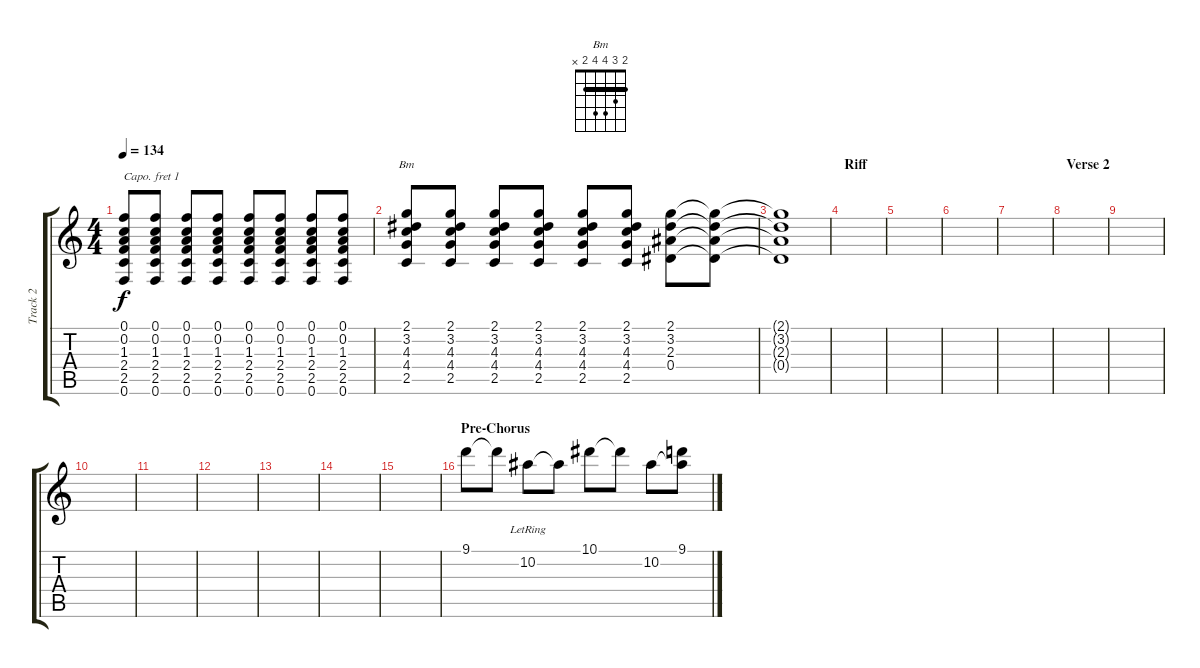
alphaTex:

\track ("Track 2" "Track 2") {instrument overdrivenguitar}
\staff {score tabs}
\capo 1
\tuning (E4 B3 G3 D3 A2 E2) {hide}
\chord ("Bm" 2 3 4 4 2 x) {barre 2}
\ts (4 4)
\tempo 134
\clef g2
\ks c
(0.1 0.2 1.3 2.4 2.5 0.6).8{dy f} (0.1 0.2 1.3 2.4 2.5 0.6).8 (0.1 0.2 1.3 2.4 2.5 0.6).8 (0.1 0.2 1.3 2.4 2.5 0.6).8 (0.1 0.2 1.3 2.4 2.5 0.6).8 (0.1 0.2 1.3 2.4 2.5 0.6).8 (0.1 0.2 1.3 2.4 2.5 0.6).8 (0.1 0.2 1.3 2.4 2.5 0.6).8 |
(2.1 3.2 4.3 4.4 2.5).8{ch "Bm"} (2.1 3.2 4.3 4.4 2.5).8 (2.1 3.2 4.3 4.4 2.5).8 (2.1 3.2 4.3 4.4 2.5).8 (2.1 3.2 4.3 4.4 2.5).8 (2.1 3.2 4.3 4.4 2.5).8 (2.1 3.2 2.3 0.4).8 (2.1{t} 3.2{t} 2.3{t} 0.4{t}).8 |
(2.1{t} 3.2{t} 2.3{t} 0.4{t}).1 |
\section ("" "Riff")
|
|
|
|
\section ("" "Verse 2")
|
|
|
|
|
|
|
|
\section ("" "Pre-Chorus")
9.1.8 9.1{t}.8 10.2{lr}.8 10.2{t}.8 10.1.8 10.1{t}.8 10.2.8 (9.1 10.2{t}).8
